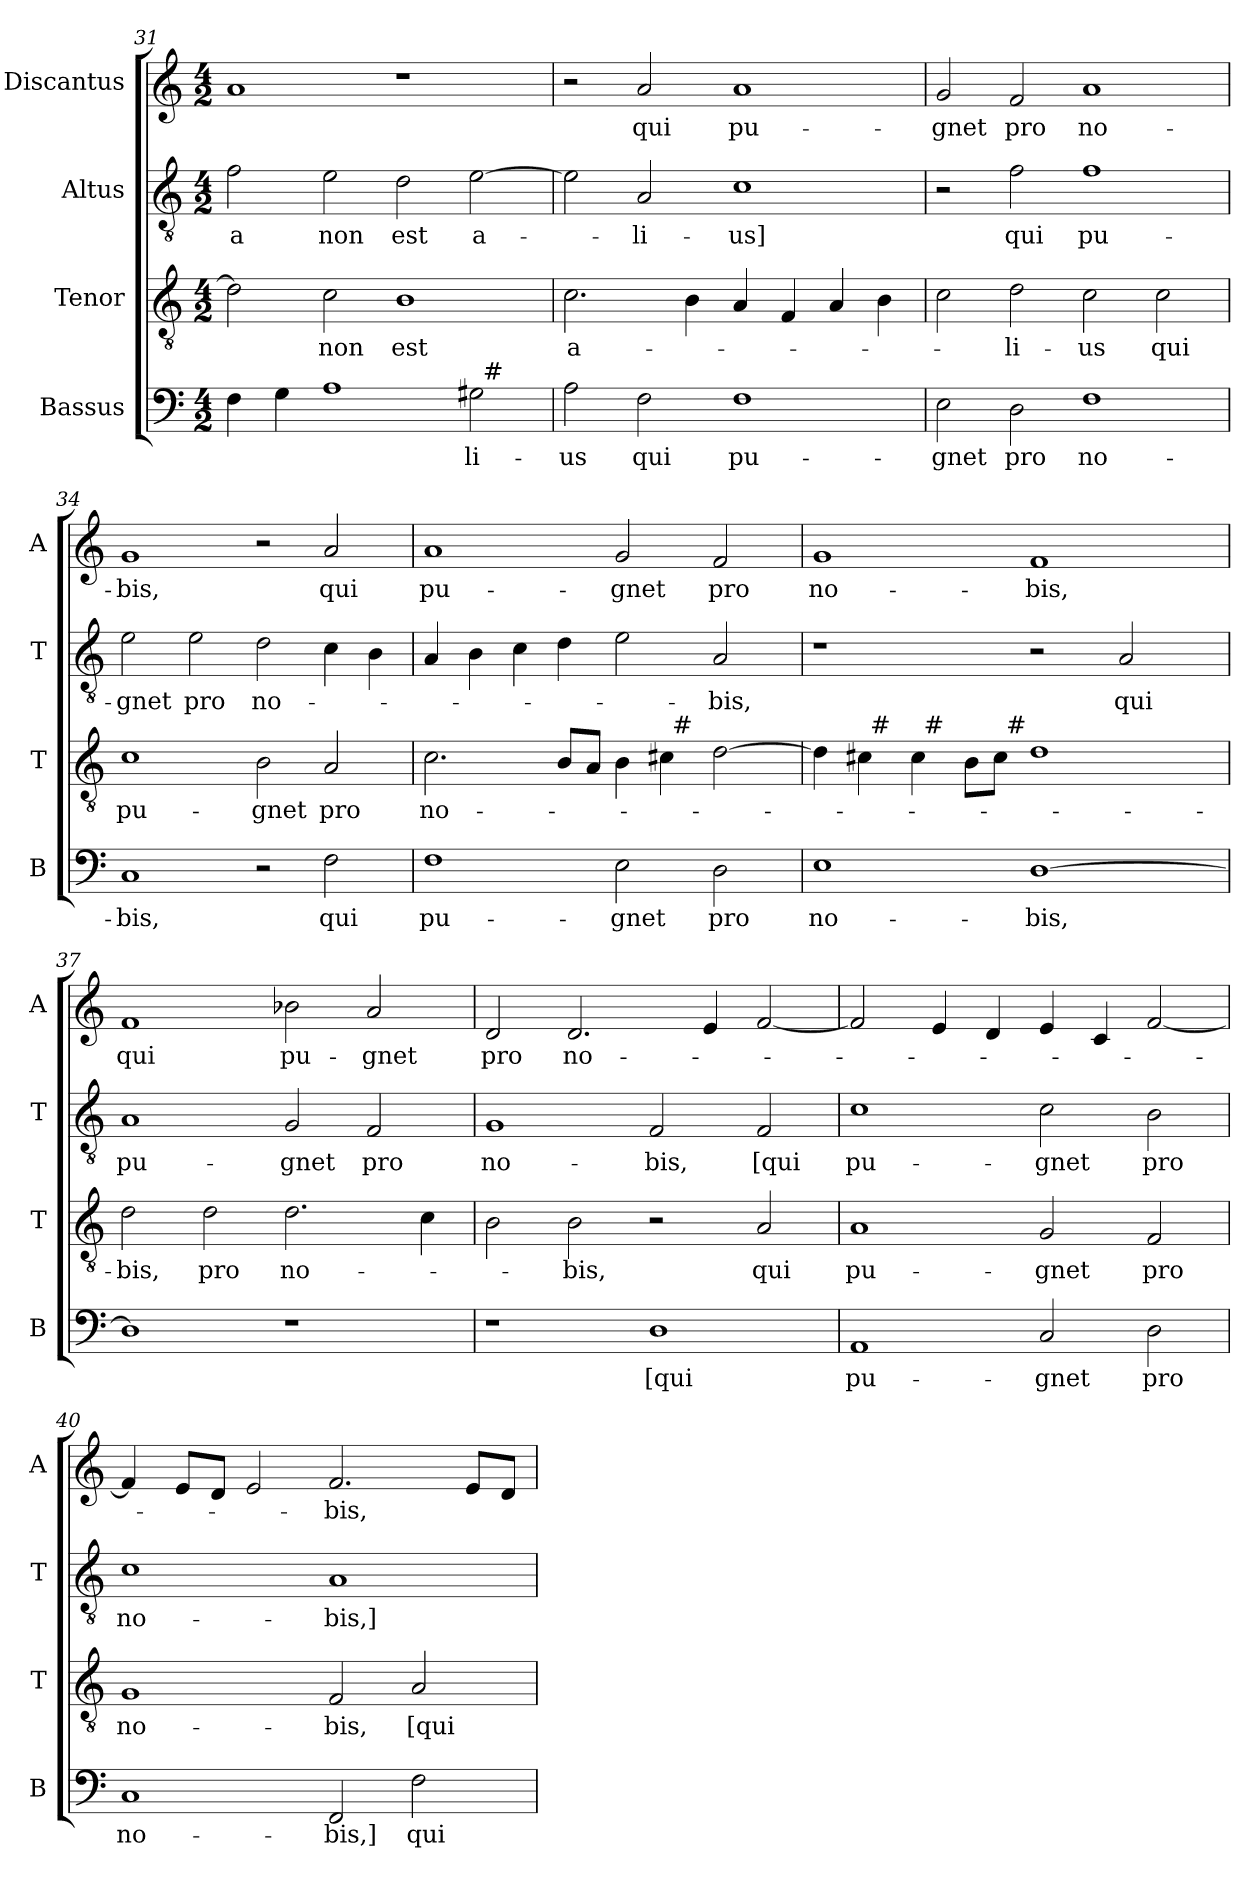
**kern	**text	**kern	**text	**kern	**text	**kern	**text
*part4	*part4	*part3	*part3	*part2	*part2	*part1	*part1
*staff4	*staff4	*staff3	*staff3	*staff2	*staff2	*staff1	*staff1
*I"Bassus	*	*I"Tenor	*	*I"Altus	*	*I"Discantus	*
*I'B	*	*I'T	*	*I'T	*	*I'A	*
*clefF4	*	*clefGv2	*	*clefGv2	*	*clefG2	*
*	*	*ITrd7c12	*	*ITrd7c12	*	*	*
*k[]	*	*k[]	*	*k[]	*	*k[]	*
*a:	*	*a:	*	*a:	*	*a:	*
*M4/2	*	*M4/2	*	*M4/2	*	*M4/2	*
=31	=31	=31	=31	=31	=31	=31	=31
!	!	!	!	!	!LO:LY:b	!	!
*^	*	*	*	*	*	*	*
4F\	1ryy	.	2D\]	.	2F\	-a	1a	.
4G\	.	.	.	.	.	.	.	.
!	!	!	!	!LO:LY:b	!	!LO:LY:b	!	!
1A	.	.	2C\	non	2E\	non	.	.
!	!	!	!	!LO:LY:b	!	!LO:LY:b	!	!
.	2ryy	.	1BB	est	2D\	est	1r	.
!	!	!LO:LY:b	!	!	!	!LO:LY:b	!	!
2G#\	32ryy	-li-	.	.	[>2E\	a-	.	.
!	!LO:TX:a:t=#	!	!	!	!	!	!	!
.	4...ryy	.	.	.	.	.	.	.
!!LO:LB:g=z
=32	=32	=32	=32	=32	=32	=32	=32	=32
!	!	!LO:LY:b	!	!LO:LY:b	!	!	!	!
*v	*v	*	*	*	*	*	*	*
2A\	-us	2.C\	a-	2E\]	.	2r	.
!	!LO:LY:b	!	!	!	!LO:LY:b	!	!LO:LY:b
2F\	qui	.	.	2AA/	-li-	2a/	qui
.	.	4BB\	.	.	.	.	.
!	!LO:LY:b	!	!	!	!LO:LY:b	!	!LO:LY:b
1F	pu-	4AA/	.	1C	-us]	1a	pu-
.	.	4FF/	.	.	.	.	.
.	.	4AA/	.	.	.	.	.
.	.	4BB\	.	.	.	.	.
=33	=33	=33	=33	=33	=33	=33	=33
!	!LO:LY:b	!	!	!	!	!	!LO:LY:b
2E\	-gnet	2C\	.	2r	.	2g/	-gnet
!	!LO:LY:b	!	!LO:LY:b	!	!LO:LY:b	!	!LO:LY:b
2D\	pro	2D\	-li-	2F\	qui	2f/	pro
!	!LO:LY:b	!	!LO:LY:b	!	!LO:LY:b	!	!LO:LY:b
1F	no-	2C\	-us	1F	pu-	1a	no-
!	!	!	!LO:LY:b	!	!	!	!
.	.	2C\	qui	.	.	.	.
=34	=34	=34	=34	=34	=34	=34	=34
!	!LO:LY:b	!	!LO:LY:b	!	!LO:LY:b	!	!LO:LY:b
1C	-bis,	1C	pu-	2E\	-gnet	1g	-bis,
!	!	!	!	!	!LO:LY:b	!	!
.	.	.	.	2E\	pro	.	.
!	!	!	!LO:LY:b	!	!LO:LY:b	!	!
2r	.	2BB\	-gnet	2D\	no-	2r	.
!	!LO:LY:b	!	!LO:LY:b	!	!	!	!LO:LY:b
2F\	qui	2AA/	pro	4C\	.	2a/	qui
.	.	.	.	4BB\	.	.	.
=35	=35	=35	=35	=35	=35	=35	=35
!	!LO:LY:b	!	!LO:LY:b	!	!	!	!LO:LY:b
*	*	*^	*	*	*	*	*
1F	pu-	2.C\	1ryy	no-	4AA/	.	1a	pu-
.	.	.	.	.	4BB\	.	.	.
.	.	.	.	.	4C\	.	.	.
.	.	8BB/L	.	.	4D\	.	.	.
.	.	8AA/J	.	.	.	.	.	.
!	!LO:LY:b	!	!	!	!	!	!	!LO:LY:b
2E\	-gnet	4BB\	4ryy	.	2E\	.	2g/	-gnet
.	.	4C#\	32ryy	.	.	.	.	.
!	!	!	!LO:TX:a:t=#	!	!	!	!	!
.	.	.	2ryy	.	.	.	.	.
!	!LO:LY:b	!	!	!	!	!LO:LY:b	!	!LO:LY:b
2D\	pro	[>2D\	.	.	2AA/	-bis,	2f/	pro
.	.	.	8..ryy	.	.	.	.	.
=36	=36	=36	=36	=36	=36	=36	=36	=36
!	!LO:LY:b	!	!	!	!	!	!	!LO:LY:b
*	*	*^	*^	*	*	*	*	*
1E	no-	4D\]	4ryy	2ryy	2ryy	.	1r	.	1g	no-
.	.	4C#\	32ryy	.	.	.	.	.	.	.
!	!	!	!LO:TX:a:t=#	!	!	!	!	!	!	!
.	.	.	1ryy	.	.	.	.	.	.	.
.	.	4C#\	.	32ryy	4ryy	.	.	.	.	.
!	!	!	!	!LO:TX:a:t=#	!	!	!	!	!	!
.	.	.	.	1ryy	.	.	.	.	.	.
.	.	8BB\L	.	.	8ryy	.	.	.	.	.
.	.	8C#\J	.	.	32ryy	.	.	.	.	.
!	!	!	!	!	!LO:TX:a:t=#	!	!	!	!	!
.	.	.	.	.	1ryy	.	.	.	.	.
!	!LO:LY:b	!	!	!	!	!	!	!	!	!LO:LY:b
[>1D	-bis,	1D	.	.	.	.	2r	.	1f	-bis,
.	.	.	2ryy	.	.	.	.	.	.	.
!	!	!	!	!	!	!	!	!LO:LY:b	!	!
.	.	.	.	.	.	.	2AA/	qui	.	.
.	.	.	.	4...ryy	.	.	.	.	.	.
.	.	.	8..ryy	.	.	.	.	.	.	.
.	.	.	.	.	16.ryy	.	.	.	.	.
!!LO:PB:g=z
=37	=37	=37	=37	=37	=37	=37	=37	=37	=37	=37
!	!	!	!	!	!	!LO:LY:b	!	!LO:LY:b	!	!LO:LY:b
*	*	*v	*v	*v	*v	*	*	*	*	*
1D]	.	2D\	-bis,	1AA	pu-	1f	qui
!	!	!	!LO:LY:b	!	!	!	!
.	.	2D\	pro	.	.	.	.
!	!	!	!LO:LY:b	!	!LO:LY:b	!	!LO:LY:b
1r	.	2.D\	no-	2GG/	-gnet	2b-X\	pu-
!	!	!	!	!	!LO:LY:b	!	!LO:LY:b
.	.	.	.	2FF/	pro	2a/	-gnet
.	.	4C\	.	.	.	.	.
=38	=38	=38	=38	=38	=38	=38	=38
!	!	!	!	!	!LO:LY:b	!	!LO:LY:b
1r	.	2BB\	.	1GG	no-	2d/	pro
!	!	!	!LO:LY:b	!	!	!	!LO:LY:b
.	.	2BB\	-bis,	.	.	2.d/	no-
!	!LO:LY:b	!	!	!	!LO:LY:b	!	!
1D	[qui	2r	.	2FF/	-bis,	.	.
.	.	.	.	.	.	4e/	.
!	!	!	!LO:LY:b	!	!LO:LY:b	!	!
.	.	2AA/	qui	2FF/	[qui	[<2f/	.
=39	=39	=39	=39	=39	=39	=39	=39
!	!LO:LY:b	!	!LO:LY:b	!	!LO:LY:b	!	!
1AA	pu-	1AA	pu-	1C	pu-	2f/]	.
.	.	.	.	.	.	4e/	.
.	.	.	.	.	.	4d/	.
!	!LO:LY:b	!	!LO:LY:b	!	!LO:LY:b	!	!
2C/	-gnet	2GG/	-gnet	2C\	-gnet	4e/	.
.	.	.	.	.	.	4c/	.
!	!LO:LY:b	!	!LO:LY:b	!	!LO:LY:b	!	!
2D\	pro	2FF/	pro	2BB\	pro	[<2f/	.
=40	=40	=40	=40	=40	=40	=40	=40
!	!LO:LY:b	!	!LO:LY:b	!	!LO:LY:b	!	!
1C	no-	1GG	no-	1C	no-	4f/]	.
.	.	.	.	.	.	8e/L	.
.	.	.	.	.	.	8d/J	.
.	.	.	.	.	.	2e/	.
!	!LO:LY:b	!	!LO:LY:b	!	!LO:LY:b	!	!LO:LY:b
2FF/	-bis,]	2FF/	-bis,	1AA	-bis,]	2.f/	-bis,
!	!LO:LY:b	!	!LO:LY:b	!	!	!	!
2F\	qui	2AA/	[qui	.	.	.	.
.	.	.	.	.	.	8e/L	.
.	.	.	.	.	.	8d/J	.
=	=	=	=	=	=	=	=
*-	*-	*-	*-	*-	*-	*-	*-
